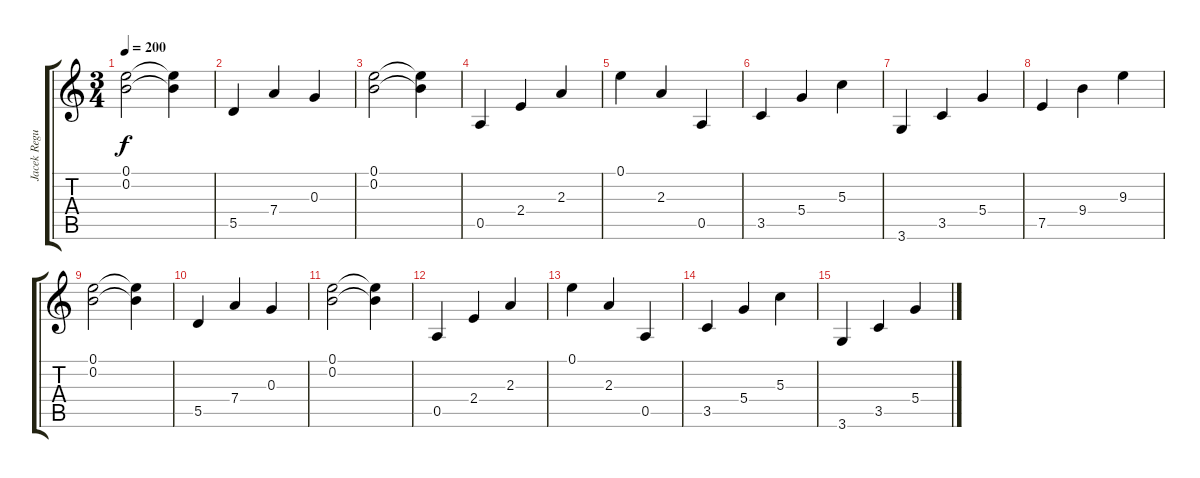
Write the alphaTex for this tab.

\track ("Jacek Regulski -Rythm Guitar" "Jacek Regu") {instrument acousticguitarsteel}
\staff {score tabs}
\tuning (E4 B3 G3 D3 A2 E2) {hide}
\ts (3 4)
\tempo 200
\clef g2
\ks c
(0.1 0.2).2{dy f} (0.1{t} 0.2{t}).4 |
5.5.4 7.4.4 0.3.4 |
(0.1 0.2).2 (0.1{t} 0.2{t}).4 |
0.5.4 2.4.4 2.3.4 |
0.1.4 2.3.4 0.5.4 |
3.5.4 5.4.4 5.3.4 |
3.6.4 3.5.4 5.4.4 |
7.5.4 9.4.4 9.3.4 |
(0.1 0.2).2 (0.1{t} 0.2{t}).4 |
5.5.4 7.4.4 0.3.4 |
(0.1 0.2).2 (0.1{t} 0.2{t}).4 |
0.5.4 2.4.4 2.3.4 |
0.1.4 2.3.4 0.5.4 |
3.5.4 5.4.4 5.3.4 |
3.6.4 3.5.4 5.4.4
